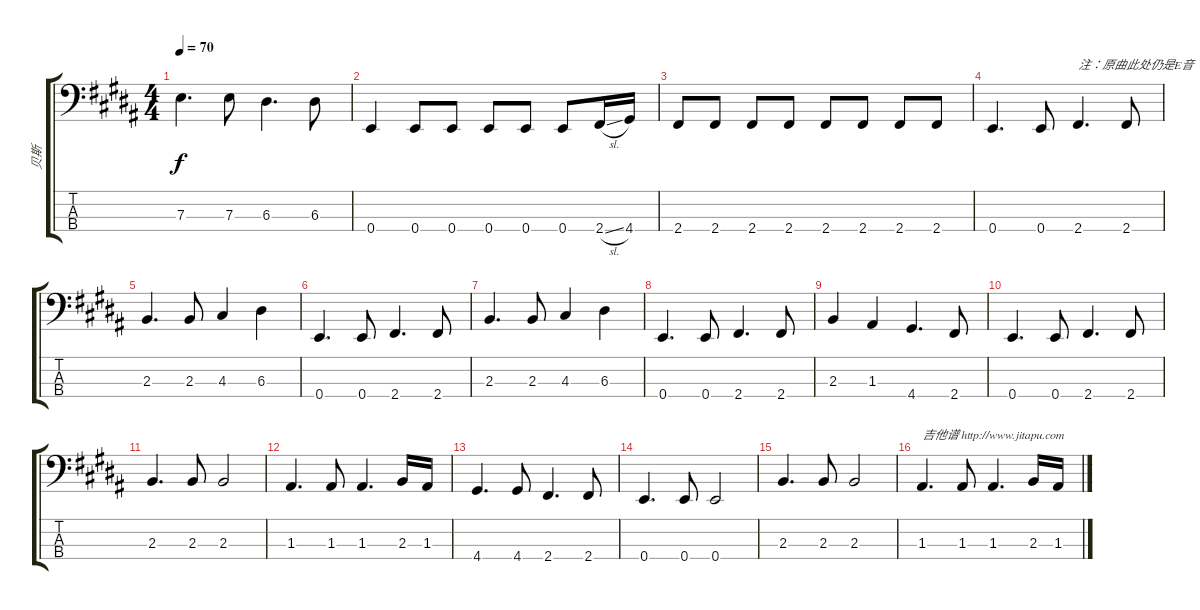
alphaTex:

\track ("贝斯" "贝斯") {instrument electricbassfinger}
\staff {score tabs}
\tuning (G2 D2 A1 E1) {hide}
\ts (4 4)
\tempo 70
\clef f4
\ks b
7.3.4{d dy f} 7.3.8 6.3.4{d} 6.3.8 |
0.4.4 0.4.8 0.4.8 0.4.8 0.4.8 0.4.8 2.4{sl}.16 4.4.16 |
2.4.8 2.4.8 2.4.8 2.4.8 2.4.8 2.4.8 2.4.8 2.4.8 |
0.4.4{d} 0.4.8 2.4.4{d txt "注：原曲此处仍是E音"} 2.4.8 |
2.3.4{d} 2.3.8 4.3.4 6.3.4 |
0.4.4{d} 0.4.8 2.4.4{d} 2.4.8 |
2.3.4{d} 2.3.8 4.3.4 6.3.4 |
0.4.4{d} 0.4.8 2.4.4{d} 2.4.8 |
2.3.4 1.3.4 4.4.4{d} 2.4.8 |
0.4.4{d} 0.4.8 2.4.4{d} 2.4.8 |
2.3.4{d} 2.3.8 2.3.2 |
1.3.4{d} 1.3.8 1.3.4{d} 2.3.16 1.3.16 |
4.4.4{d} 4.4.8 2.4.4{d} 2.4.8 |
0.4.4{d} 0.4.8 0.4.2 |
2.3.4{d} 2.3.8 2.3.2 |
1.3.4{d txt "吉他谱 http://www.jitapu.com"} 1.3.8 1.3.4{d} 2.3.16 1.3.16
